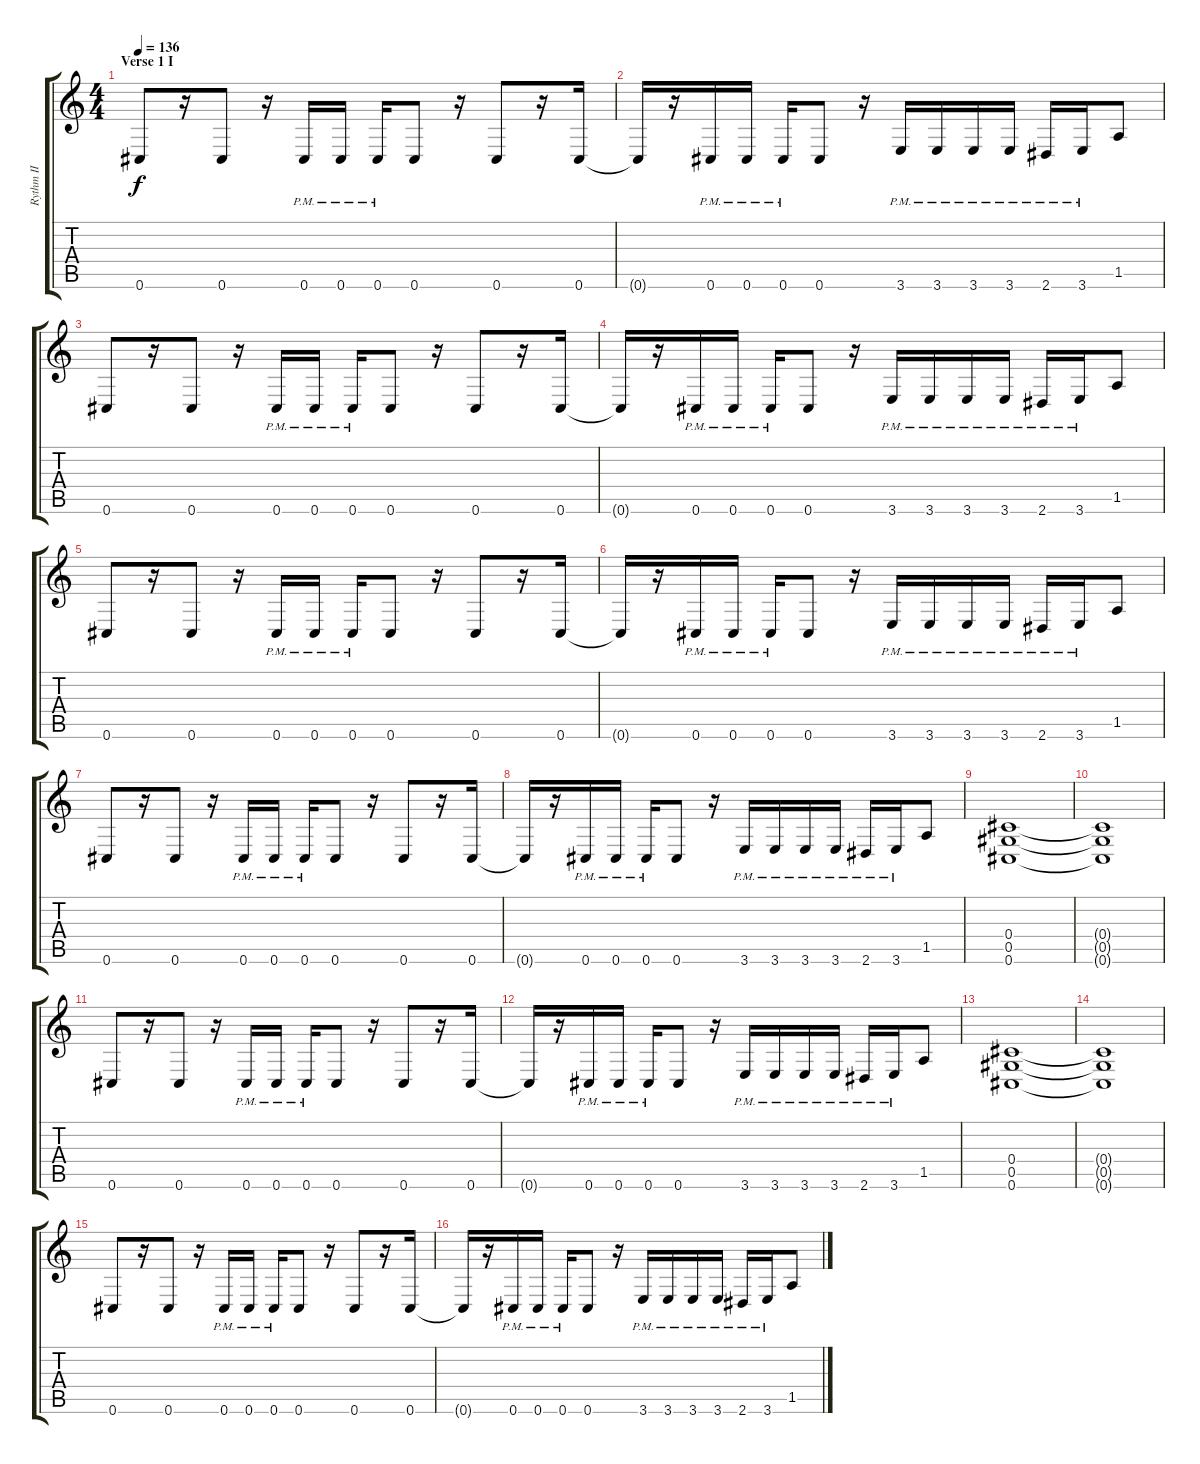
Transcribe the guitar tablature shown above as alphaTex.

\track ("Rythm II" "Rythm II") {instrument overdrivenguitar}
\staff {score tabs}
\tuning (Eb4 Bb3 Gb3 Db3 Ab2 Db2) {hide}
\ts (4 4)
\section ("" "Verse 1 I")
\tempo 136
\clef g2
\ks c
0.6.8{dy f} r.16 0.6.8 r.16 0.6{pm}.16 0.6{pm}.16 0.6{pm}.16 0.6.8 r.16 0.6.8 r.16 0.6.16 |
0.6{t}.16 r.16 0.6{pm}.16 0.6{pm}.16 0.6{pm}.16 0.6.8 r.16 3.6{pm}.16 3.6{pm}.16 3.6{pm}.16 3.6{pm}.16 2.6{pm}.16 3.6{pm}.16 1.5.8 |
0.6.8 r.16 0.6.8 r.16 0.6{pm}.16 0.6{pm}.16 0.6{pm}.16 0.6.8 r.16 0.6.8 r.16 0.6.16 |
0.6{t}.16 r.16 0.6{pm}.16 0.6{pm}.16 0.6{pm}.16 0.6.8 r.16 3.6{pm}.16 3.6{pm}.16 3.6{pm}.16 3.6{pm}.16 2.6{pm}.16 3.6{pm}.16 1.5.8 |
0.6.8 r.16 0.6.8 r.16 0.6{pm}.16 0.6{pm}.16 0.6{pm}.16 0.6.8 r.16 0.6.8 r.16 0.6.16 |
0.6{t}.16 r.16 0.6{pm}.16 0.6{pm}.16 0.6{pm}.16 0.6.8 r.16 3.6{pm}.16 3.6{pm}.16 3.6{pm}.16 3.6{pm}.16 2.6{pm}.16 3.6{pm}.16 1.5.8 |
0.6.8 r.16 0.6.8 r.16 0.6{pm}.16 0.6{pm}.16 0.6{pm}.16 0.6.8 r.16 0.6.8 r.16 0.6.16 |
0.6{t}.16 r.16 0.6{pm}.16 0.6{pm}.16 0.6{pm}.16 0.6.8 r.16 3.6{pm}.16 3.6{pm}.16 3.6{pm}.16 3.6{pm}.16 2.6{pm}.16 3.6{pm}.16 1.5.8 |
(0.4 0.5 0.6).1 |
(0.4{t} 0.5{t} 0.6{t}).1 |
0.6.8 r.16 0.6.8 r.16 0.6{pm}.16 0.6{pm}.16 0.6{pm}.16 0.6.8 r.16 0.6.8 r.16 0.6.16 |
0.6{t}.16 r.16 0.6{pm}.16 0.6{pm}.16 0.6{pm}.16 0.6.8 r.16 3.6{pm}.16 3.6{pm}.16 3.6{pm}.16 3.6{pm}.16 2.6{pm}.16 3.6{pm}.16 1.5.8 |
(0.4 0.5 0.6).1 |
(0.4{t} 0.5{t} 0.6{t}).1 |
0.6.8 r.16 0.6.8 r.16 0.6{pm}.16 0.6{pm}.16 0.6{pm}.16 0.6.8 r.16 0.6.8 r.16 0.6.16 |
0.6{t}.16 r.16 0.6{pm}.16 0.6{pm}.16 0.6{pm}.16 0.6.8 r.16 3.6{pm}.16 3.6{pm}.16 3.6{pm}.16 3.6{pm}.16 2.6{pm}.16 3.6{pm}.16 1.5.8
